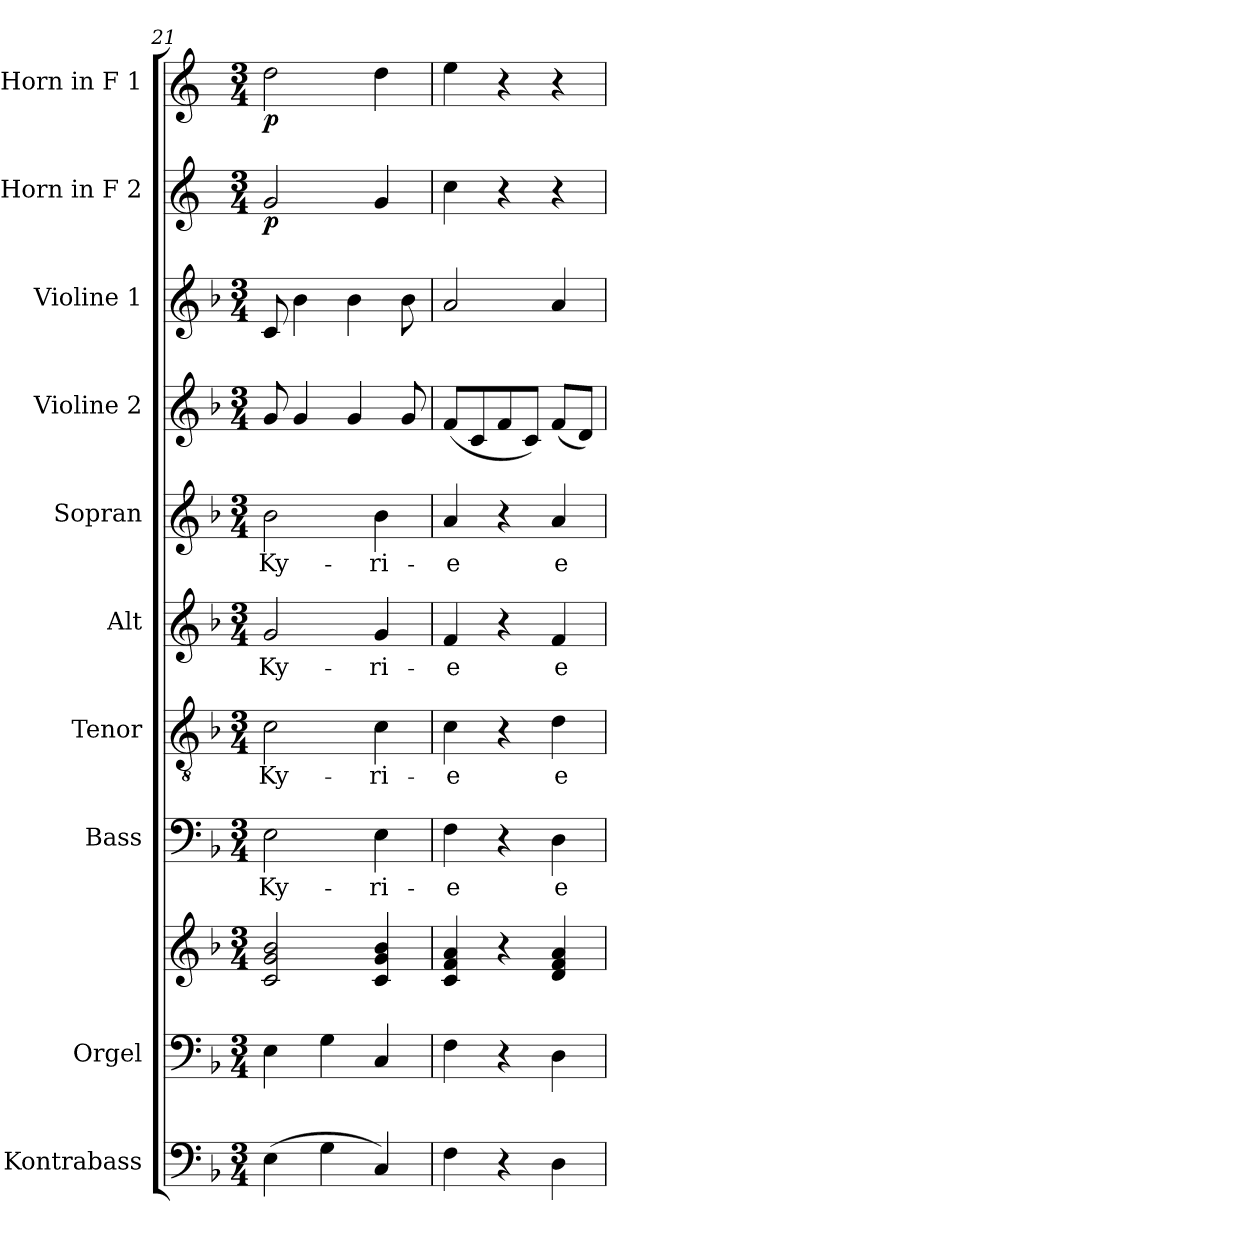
**kern	**kern	**kern	**kern	**text	**kern	**text	**kern	**text	**kern	**text	**kern	**kern	**kern	**dynam	**kern	**dynam
*part10	*part9	*part9	*part8	*part8	*part7	*part7	*part6	*part6	*part5	*part5	*part4	*part3	*part2	*part2	*part1	*part1
*staff11	*staff10	*staff9	*staff8	*staff8	*staff7	*staff7	*staff6	*staff6	*staff5	*staff5	*staff4	*staff3	*staff2	*staff2	*staff1	*staff1
*I"Kontrabass	*I"Orgel	*	*I"Bass	*	*I"Tenor	*	*I"Alt	*	*I"Sopran	*	*I"Violine 2	*I"Violine 1	*I"Horn in F 2	*	*I"Horn in F 1	*
*I'Kb.	*	*	*I'B.	*	*I'T.	*	*I'A.	*	*I'S.	*	*I'Vl. 2	*I'Vl. 1	*	*	*	*
*clefF4	*clefF4	*clefG2	*clefF4	*	*clefGv2	*	*clefG2	*	*clefG2	*	*clefG2	*clefG2	*clefG2	*	*clefG2	*
*ITrd7c12	*	*	*	*	*	*	*	*	*	*	*	*	*ITrd4c7	*	*ITrd4c7	*
*k[b-]	*k[b-]	*k[b-]	*k[b-]	*	*k[b-]	*	*k[b-]	*	*k[b-]	*	*k[b-]	*k[b-]	*k[b-]	*	*k[b-]	*
*F:	*F:	*F:	*F:	*	*F:	*	*F:	*	*F:	*	*F:	*F:	*F:	*	*F:	*
*M3/4	*M3/4	*M3/4	*M3/4	*	*M3/4	*	*M3/4	*	*M3/4	*	*M3/4	*M3/4	*M3/4	*	*M3/4	*
=21	=21	=21	=21	=21	=21	=21	=21	=21	=21	=21	=21	=21	=21	=21	=21	=21
!	!	!	!	!LO:LY:b	!	!LO:LY:b	!	!LO:LY:b	!	!LO:LY:b	!	!	!	!LO:DY:b	!	!LO:DY:b
(>4EE\	4E\	2c/ 2g/ 2b-/	2E\	Ky-	2c\	-Ky-	2g/	Ky-	2b-\	Ky-	8g/	8c/	2c/	p	2g\	p
.	.	.	.	.	.	.	.	.	.	.	4g/	4b-\	.	.	.	.
4GG\	4G\	.	.	.	.	.	.	.	.	.	.	.	.	.	.	.
.	.	.	.	.	.	.	.	.	.	.	4g/	4b-\	.	.	.	.
!	!	!	!	!LO:LY:b	!	!LO:LY:b	!	!LO:LY:b	!	!LO:LY:b	!	!	!	!	!	!
4CC/)	4C/	4c/ 4g/ 4b-/	4E\	-ri-	4c\	-ri-	4g/	-ri-	4b-\	-ri-	.	.	4c/	.	4g\	.
.	.	.	.	.	.	.	.	.	.	.	8g/	8b-\	.	.	.	.
=22	=22	=22	=22	=22	=22	=22	=22	=22	=22	=22	=22	=22	=22	=22	=22	=22
!	!	!	!	!LO:LY:b	!	!LO:LY:b	!	!LO:LY:b	!	!LO:LY:b	!	!	!	!	!	!
4FF\	4F\	4c/ 4f/ 4a/	4F\	-e	4c\	-e	4f/	-e	4a/	-e	(<8f/L	2a/	4f\	.	4a\	.
.	.	.	.	.	.	.	.	.	.	.	8c/	.	.	.	.	.
4r	4r	4r	4r	.	4r	.	4r	.	4r	.	8f/	.	4r	.	4r	.
.	.	.	.	.	.	.	.	.	.	.	8c/J)	.	.	.	.	.
!	!	!	!	!LO:LY:b	!	!LO:LY:b	!	!LO:LY:b	!	!LO:LY:b	!	!	!	!	!	!
4DD\	4D\	4d/ 4f/ 4a/	4D\	e-	4d\	e-	4f/	e-	4a/	e-	(<8f/L	4a/	4r	.	4r	.
.	.	.	.	.	.	.	.	.	.	.	8d/J)	.	.	.	.	.
=	=	=	=	=	=	=	=	=	=	=	=	=	=	=	=	=
*-	*-	*-	*-	*-	*-	*-	*-	*-	*-	*-	*-	*-	*-	*-	*-	*-
